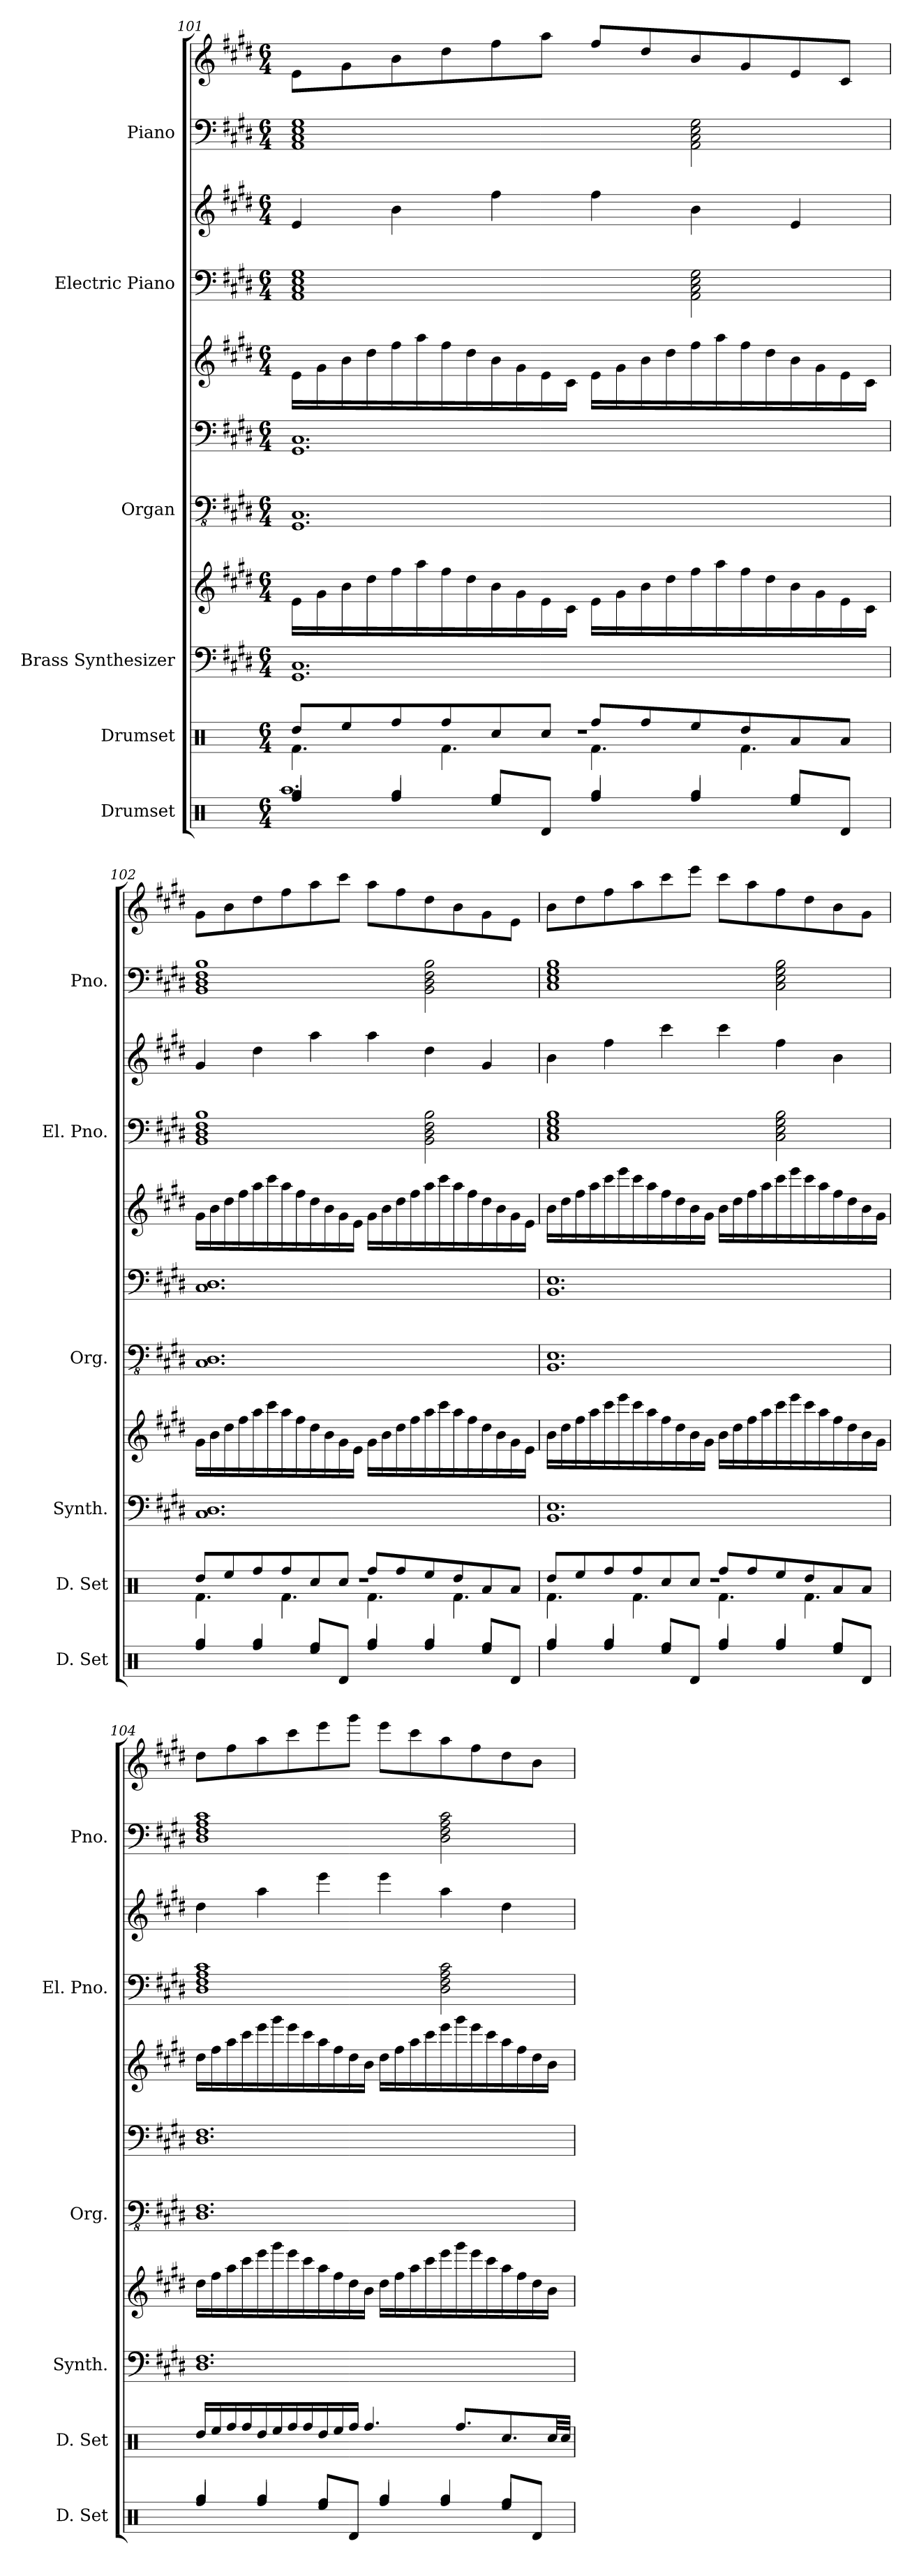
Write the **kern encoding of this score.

**kern	**kern	**kern	**kern	**kern	**kern	**kern	**kern	**kern	**kern	**kern
*part6	*part5	*part4	*part4	*part3	*part3	*part3	*part2	*part2	*part1	*part1
*staff11	*staff10	*staff9	*staff8	*staff7	*staff6	*staff5	*staff4	*staff3	*staff2	*staff1
*I"Drumset	*I"Drumset	*I"Brass Synthesizer	*	*I"Organ	*	*	*I"Electric Piano	*	*I"Piano	*
*I'D. Set	*I'D. Set	*I'Synth.	*	*I'Org.	*	*	*I'El. Pno.	*	*I'Pno.	*
!!LO:PB:g=z
*clefX	*clefX	*clefF4	*clefG2	*clefFv4	*clefF4	*clefG2	*clefF4	*clefG2	*clefF4	*clefG2
*k[]	*k[]	*k[f#c#g#d#]	*k[f#c#g#d#]	*k[f#c#g#d#]	*k[f#c#g#d#]	*k[f#c#g#d#]	*k[f#c#g#d#]	*k[f#c#g#d#]	*k[f#c#g#d#]	*k[f#c#g#d#]
*M6/4	*M6/4	*M6/4	*M6/4	*M6/4	*M6/4	*M6/4	*M6/4	*M6/4	*M6/4	*M6/4
=101	=101	=101	=101	=101	=101	=101	=101	=101	=101	=101
*^	*^	*	*	*	*	*	*	*	*	*
*	*^	*	*^	*	*	*	*	*	*	*	*	*
4Rff/	4Rgg/	1.Raa	8Rdd/L	4.Rf\	1.r	1.GG# 1.C#	16e\LL	1.GGG# 1.CC#	1.GG# 1.C#	16e\LL	1AA 1C# 1E 1G#	4e/	1AA 1C# 1E 1G#	8e\L
.	.	.	.	.	.	.	16g#\	.	.	16g#\	.	.	.	.
.	.	.	8Ree/	.	.	.	16b\	.	.	16b\	.	.	.	8g#\
.	.	.	.	.	.	.	16dd#\	.	.	16dd#\	.	.	.	.
4Rff/	4Rgg/	.	8Rff/	.	.	.	16ff#\	.	.	16ff#\	.	4b\	.	8b\
.	.	.	.	.	.	.	16aa\	.	.	16aa\	.	.	.	.
.	.	.	8Rff/	4.Rf\	.	.	16ff#\	.	.	16ff#\	.	.	.	8dd#\
.	.	.	.	.	.	.	16dd#\	.	.	16dd#\	.	.	.	.
4Rff/	8Ree/L	.	8Rcc/	.	.	.	16b\	.	.	16b\	.	4ff#\	.	8ff#\
.	.	.	.	.	.	.	16g#\	.	.	16g#\	.	.	.	.
.	8Rd/J	.	8Rcc/J	.	.	.	16e\	.	.	16e\	.	.	.	8aa\J
.	.	.	.	.	.	.	16c#\JJ	.	.	16c#\JJ	.	.	.	.
4Rff/	4Rgg/	.	8Rff/L	4.Rf\	.	.	16e\LL	.	.	16e\LL	.	4ff#\	.	8ff#/L
.	.	.	.	.	.	.	16g#\	.	.	16g#\	.	.	.	.
.	.	.	8Rff/	.	.	.	16b\	.	.	16b\	.	.	.	8dd#/
.	.	.	.	.	.	.	16dd#\	.	.	16dd#\	.	.	.	.
4Rff/	4Rgg/	.	8Ree/	.	.	.	16ff#\	.	.	16ff#\	2AA\ 2C#\ 2E\ 2G#\	4b\	2AA\ 2C#\ 2E\ 2G#\	8b/
.	.	.	.	.	.	.	16aa\	.	.	16aa\	.	.	.	.
.	.	.	8Rdd/	4.Rf\	.	.	16ff#\	.	.	16ff#\	.	.	.	8g#/
.	.	.	.	.	.	.	16dd#\	.	.	16dd#\	.	.	.	.
4Rff/	8Ree/L	.	8Ra/	.	.	.	16b\	.	.	16b\	.	4e/	.	8e/
.	.	.	.	.	.	.	16g#\	.	.	16g#\	.	.	.	.
.	8Rd/J	.	8Ra/J	.	.	.	16e\	.	.	16e\	.	.	.	8c#/J
.	.	.	.	.	.	.	16c#\JJ	.	.	16c#\JJ	.	.	.	.
*	*v	*v	*	*	*	*	*	*	*	*	*	*	*	*
!!LO:PB:g=z
=102	=102	=102	=102	=102	=102	=102	=102	=102	=102	=102	=102	=102	=102
4Rff/	4Rgg/	8Rdd/L	4.Rf\	1.r	1.C# 1.D#	16g#\LL	1.CC# 1.DD#	1.C# 1.D#	16g#\LL	1BB 1D# 1F# 1B	4g#/	1BB 1D# 1F# 1B	8g#\L
.	.	.	.	.	.	16b\	.	.	16b\	.	.	.	.
.	.	8Ree/	.	.	.	16dd#\	.	.	16dd#\	.	.	.	8b\
.	.	.	.	.	.	16ff#\	.	.	16ff#\	.	.	.	.
4Rff/	4Rgg/	8Rff/	.	.	.	16aa\	.	.	16aa\	.	4dd#\	.	8dd#\
.	.	.	.	.	.	16ccc#\	.	.	16ccc#\	.	.	.	.
.	.	8Rff/	4.Rf\	.	.	16aa\	.	.	16aa\	.	.	.	8ff#\
.	.	.	.	.	.	16ff#\	.	.	16ff#\	.	.	.	.
4Rff/	8Ree/L	8Rcc/	.	.	.	16dd#\	.	.	16dd#\	.	4aa\	.	8aa\
.	.	.	.	.	.	16b\	.	.	16b\	.	.	.	.
.	8Rd/J	8Rcc/J	.	.	.	16g#\	.	.	16g#\	.	.	.	8ccc#\J
.	.	.	.	.	.	16e\JJ	.	.	16e\JJ	.	.	.	.
4Rff/	4Rgg/	8Rff/L	4.Rf\	.	.	16g#\LL	.	.	16g#\LL	.	4aa\	.	8aa\L
.	.	.	.	.	.	16b\	.	.	16b\	.	.	.	.
.	.	8Rff/	.	.	.	16dd#\	.	.	16dd#\	.	.	.	8ff#\
.	.	.	.	.	.	16ff#\	.	.	16ff#\	.	.	.	.
4Rff/	4Rgg/	8Ree/	.	.	.	16aa\	.	.	16aa\	2BB\ 2D#\ 2F#\ 2B\	4dd#\	2BB\ 2D#\ 2F#\ 2B\	8dd#\
.	.	.	.	.	.	16ccc#\	.	.	16ccc#\	.	.	.	.
.	.	8Rdd/	4.Rf\	.	.	16aa\	.	.	16aa\	.	.	.	8b\
.	.	.	.	.	.	16ff#\	.	.	16ff#\	.	.	.	.
4Rff/	8Ree/L	8Ra/	.	.	.	16dd#\	.	.	16dd#\	.	4g#/	.	8g#\
.	.	.	.	.	.	16b\	.	.	16b\	.	.	.	.
.	8Rd/J	8Ra/J	.	.	.	16g#\	.	.	16g#\	.	.	.	8e\J
.	.	.	.	.	.	16e\JJ	.	.	16e\JJ	.	.	.	.
!!LO:PB:g=z
=103	=103	=103	=103	=103	=103	=103	=103	=103	=103	=103	=103	=103	=103
4Rff/	4Rgg/	8Rdd/L	4.Rf\	1.r	1.BB 1.E	16b\LL	1.BBB 1.EE	1.BB 1.E	16b\LL	1C# 1E 1G# 1B	4b\	1C# 1E 1G# 1B	8b\L
.	.	.	.	.	.	16dd#\	.	.	16dd#\	.	.	.	.
.	.	8Ree/	.	.	.	16ff#\	.	.	16ff#\	.	.	.	8dd#\
.	.	.	.	.	.	16aa\	.	.	16aa\	.	.	.	.
4Rff/	4Rgg/	8Rff/	.	.	.	16ccc#\	.	.	16ccc#\	.	4ff#\	.	8ff#\
.	.	.	.	.	.	16eee\	.	.	16eee\	.	.	.	.
.	.	8Rff/	4.Rf\	.	.	16ccc#\	.	.	16ccc#\	.	.	.	8aa\
.	.	.	.	.	.	16aa\	.	.	16aa\	.	.	.	.
4Rff/	8Ree/L	8Rcc/	.	.	.	16ff#\	.	.	16ff#\	.	4ccc#\	.	8ccc#\
.	.	.	.	.	.	16dd#\	.	.	16dd#\	.	.	.	.
.	8Rd/J	8Rcc/J	.	.	.	16b\	.	.	16b\	.	.	.	8eee\J
.	.	.	.	.	.	16g#\JJ	.	.	16g#\JJ	.	.	.	.
4Rff/	4Rgg/	8Rff/L	4.Rf\	.	.	16b\LL	.	.	16b\LL	.	4ccc#\	.	8ccc#\L
.	.	.	.	.	.	16dd#\	.	.	16dd#\	.	.	.	.
.	.	8Rff/	.	.	.	16ff#\	.	.	16ff#\	.	.	.	8aa\
.	.	.	.	.	.	16aa\	.	.	16aa\	.	.	.	.
4Rff/	4Rgg/	8Ree/	.	.	.	16ccc#\	.	.	16ccc#\	2C#\ 2E\ 2G#\ 2B\	4ff#\	2C#\ 2E\ 2G#\ 2B\	8ff#\
.	.	.	.	.	.	16eee\	.	.	16eee\	.	.	.	.
.	.	8Rdd/	4.Rf\	.	.	16ccc#\	.	.	16ccc#\	.	.	.	8dd#\
.	.	.	.	.	.	16aa\	.	.	16aa\	.	.	.	.
4Rff/	8Ree/L	8Ra/	.	.	.	16ff#\	.	.	16ff#\	.	4b\	.	8b\
.	.	.	.	.	.	16dd#\	.	.	16dd#\	.	.	.	.
.	8Rd/J	8Ra/J	.	.	.	16b\	.	.	16b\	.	.	.	8g#\J
.	.	.	.	.	.	16g#\JJ	.	.	16g#\JJ	.	.	.	.
*	*	*v	*v	*v	*	*	*	*	*	*	*	*	*
!!LO:PB:g=z
=104	=104	=104	=104	=104	=104	=104	=104	=104	=104	=104	=104
4Rff/	4Rgg/	16Rdd/LL	1.D# 1.F#	16dd#\LL	1.DD# 1.FF#	1.D# 1.F#	16dd#\LL	1D# 1F# 1A 1c#	4dd#\	1D# 1F# 1A 1c#	8dd#\L
.	.	16Ree/	.	16ff#\	.	.	16ff#\	.	.	.	.
.	.	16Rff/	.	16aa\	.	.	16aa\	.	.	.	8ff#\
.	.	16Rff/	.	16ccc#\	.	.	16ccc#\	.	.	.	.
4Rff/	4Rgg/	16Rdd/	.	16eee\	.	.	16eee\	.	4aa\	.	8aa\
.	.	16Ree/	.	16ggg#\	.	.	16ggg#\	.	.	.	.
.	.	16Rff/	.	16eee\	.	.	16eee\	.	.	.	8ccc#\
.	.	16Rff/	.	16ccc#\	.	.	16ccc#\	.	.	.	.
4Rff/	8Ree/L	16Rdd/	.	16aa\	.	.	16aa\	.	4eee\	.	8eee\
.	.	16Ree/	.	16ff#\	.	.	16ff#\	.	.	.	.
.	8Rd/J	16Rff/JJ	.	16dd#\	.	.	16dd#\	.	.	.	8ggg#\J
.	.	4.Rff/	.	16b\JJ	.	.	16b\JJ	.	.	.	.
4Rff/	4Rgg/	.	.	16dd#\LL	.	.	16dd#\LL	.	4eee\	.	8eee\L
.	.	.	.	16ff#\	.	.	16ff#\	.	.	.	.
.	.	.	.	16aa\	.	.	16aa\	.	.	.	8ccc#\
.	.	.	.	16ccc#\	.	.	16ccc#\	.	.	.	.
4Rff/	4Rgg/	.	.	16eee\	.	.	16eee\	2D#\ 2F#\ 2A\ 2c#\	4aa\	2D#\ 2F#\ 2A\ 2c#\	8aa\
.	.	8.Rff/L	.	16ggg#\	.	.	16ggg#\	.	.	.	.
.	.	.	.	16eee\	.	.	16eee\	.	.	.	8ff#\
.	.	.	.	16ccc#\	.	.	16ccc#\	.	.	.	.
4Rff/	8Ree/L	8.Rcc/	.	16aa\	.	.	16aa\	.	4dd#\	.	8dd#\
.	.	.	.	16ff#\	.	.	16ff#\	.	.	.	.
.	8Rd/J	.	.	16dd#\	.	.	16dd#\	.	.	.	8b\J
.	.	32Rcc/LL	.	16b\JJ	.	.	16b\JJ	.	.	.	.
.	.	32Rcc/JJJ	.	.	.	.	.	.	.	.	.
*v	*v	*	*	*	*	*	*	*	*	*	*
=	=	=	=	=	=	=	=	=	=	=
*-	*-	*-	*-	*-	*-	*-	*-	*-	*-	*-
